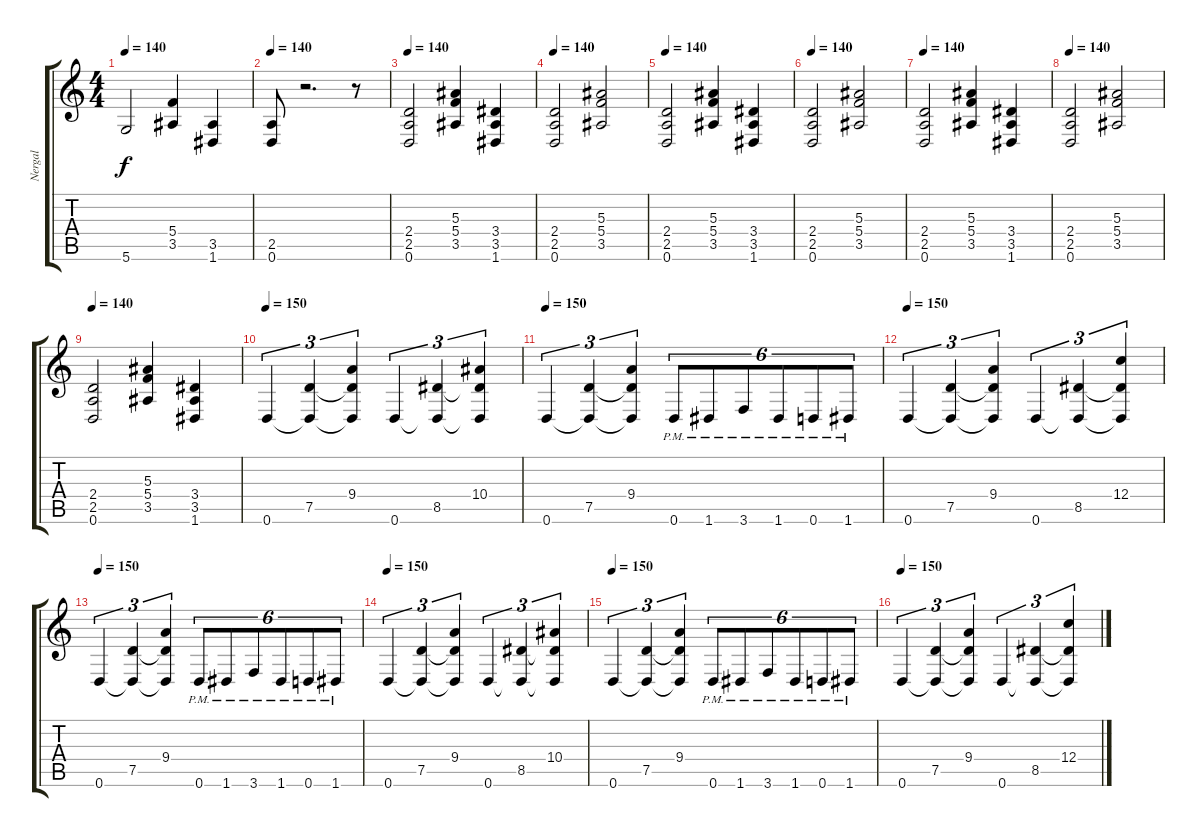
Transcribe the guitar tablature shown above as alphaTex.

\track ("Nergal" "Nergal") {instrument distortionguitar}
\staff {score tabs}
\tuning (D4 A3 F3 C3 G2 D2) {hide}
\ts (4 4)
\tempo 140
\clef g2
\ks c
5.6.2{dy f} (5.4 3.5).4 (3.5 1.6).4 |
\tempo 140
(2.5 0.6).8 r.2{d} r.8 |
\tempo 140
(2.4 2.5 0.6).2 (5.3 5.4 3.5).4 (3.4 3.5 1.6).4 |
\tempo 140
(2.4 2.5 0.6).2 (5.3 5.4 3.5).2 |
\tempo 140
(2.4 2.5 0.6).2 (5.3 5.4 3.5).4 (3.4 3.5 1.6).4 |
\tempo 140
(2.4 2.5 0.6).2 (5.3 5.4 3.5).2 |
\tempo 140
(2.4 2.5 0.6).2 (5.3 5.4 3.5).4 (3.4 3.5 1.6).4 |
\tempo 140
(2.4 2.5 0.6).2 (5.3 5.4 3.5).2 |
\tempo 140
(2.4 2.5 0.6).2 (5.3 5.4 3.5).4 (3.4 3.5 1.6).4 |
\tempo 150
0.6.4{tu (3 2)} (7.5 0.6{t}).4{tu (3 2)} (9.4 7.5{t} 0.6{t}).4{tu (3 2)} 0.6.4{tu (3 2)} (8.5 0.6{t}).4{tu (3 2)} (10.4 8.5{t} 0.6{t}).4{tu (3 2)} |
\tempo 150
0.6.4{tu (3 2)} (7.5 0.6{t}).4{tu (3 2)} (9.4 7.5{t} 0.6{t}).4{tu (3 2)} 0.6{pm}.8{tu (6 4)} 1.6{pm}.8{tu (6 4)} 3.6{pm}.8{tu (6 4)} 1.6{pm}.8{tu (6 4)} 0.6{pm}.8{tu (6 4)} 1.6{pm}.8{tu (6 4)} |
\tempo 150
0.6.4{tu (3 2)} (7.5 0.6{t}).4{tu (3 2)} (9.4 7.5{t} 0.6{t}).4{tu (3 2)} 0.6.4{tu (3 2)} (8.5 0.6{t}).4{tu (3 2)} (12.4 8.5{t} 0.6{t}).4{tu (3 2)} |
\tempo 150
0.6.4{tu (3 2)} (7.5 0.6{t}).4{tu (3 2)} (9.4 7.5{t} 0.6{t}).4{tu (3 2)} 0.6{pm}.8{tu (6 4)} 1.6{pm}.8{tu (6 4)} 3.6{pm}.8{tu (6 4)} 1.6{pm}.8{tu (6 4)} 0.6{pm}.8{tu (6 4)} 1.6{pm}.8{tu (6 4)} |
\tempo 150
0.6.4{tu (3 2)} (7.5 0.6{t}).4{tu (3 2)} (9.4 7.5{t} 0.6{t}).4{tu (3 2)} 0.6.4{tu (3 2)} (8.5 0.6{t}).4{tu (3 2)} (10.4 8.5{t} 0.6{t}).4{tu (3 2)} |
\tempo 150
0.6.4{tu (3 2)} (7.5 0.6{t}).4{tu (3 2)} (9.4 7.5{t} 0.6{t}).4{tu (3 2)} 0.6{pm}.8{tu (6 4)} 1.6{pm}.8{tu (6 4)} 3.6{pm}.8{tu (6 4)} 1.6{pm}.8{tu (6 4)} 0.6{pm}.8{tu (6 4)} 1.6{pm}.8{tu (6 4)} |
\tempo 150
0.6.4{tu (3 2)} (7.5 0.6{t}).4{tu (3 2)} (9.4 7.5{t} 0.6{t}).4{tu (3 2)} 0.6.4{tu (3 2)} (8.5 0.6{t}).4{tu (3 2)} (12.4 8.5{t} 0.6{t}).4{tu (3 2)}
